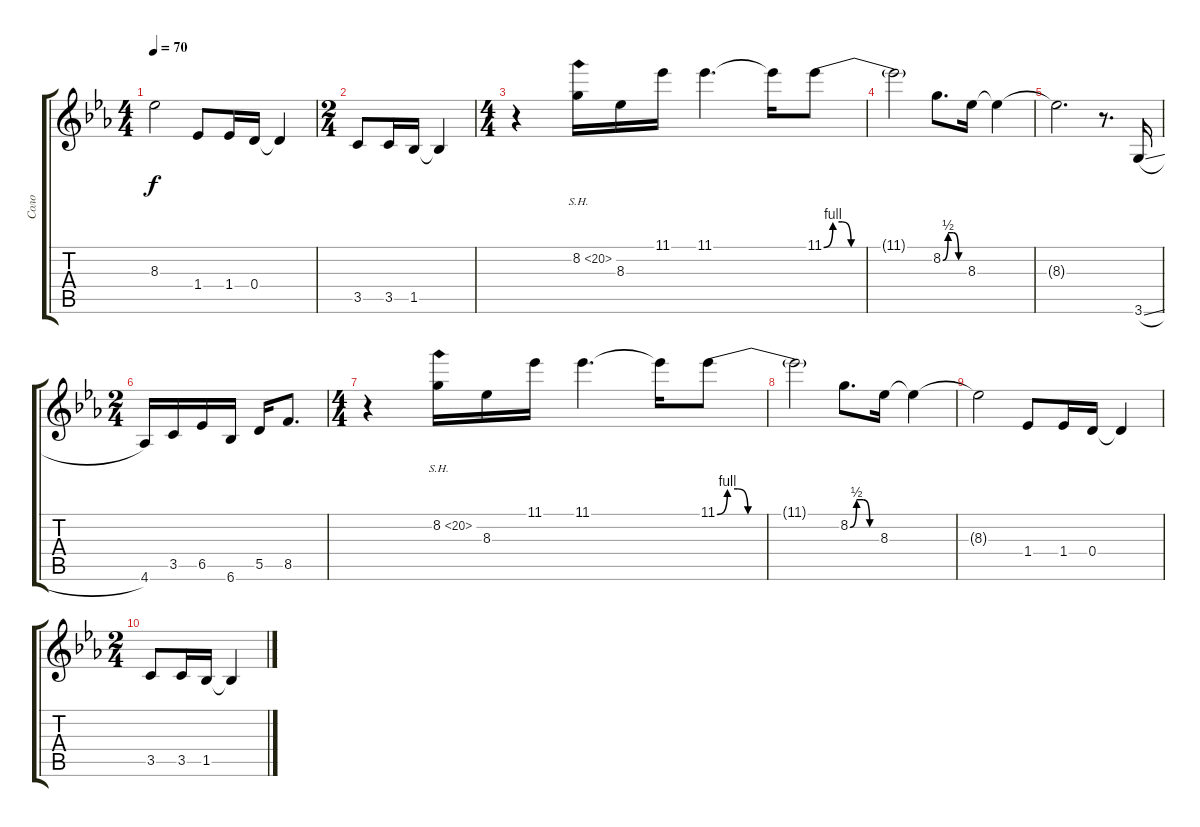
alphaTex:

\track ("Соло" "Соло") {instrument distortionguitar}
\staff {score tabs}
\tuning (E4 B3 G3 D3 A2 E2) {hide}
\ts (4 4)
\tempo 70
\clef g2
\ks eb
8.3{t}.2{dy f} 1.4.8{volume 12 instrument electricguitarmuted} 1.4.16 0.4.16 0.4{t}.4 |
\ts (2 4)
3.5.8 3.5.16 1.5.16 1.5{t}.4 |
\ts (4 4)
r.4{volume 10} 8.2{sh 12}.16 8.3.16 11.1.16 11.1.4{d} 11.1{t}.16 11.1{be (custom 0 0 5 4 10 4 15 0 30 0 60 0)}.8 |
11.1{t}.2 8.2{be (custom 0 0 15 2 30 2 45 0 60 0)}.8{d} 8.3.16 8.3{t}.4 |
8.3{t}.2{d} r.8{d volume 12 instrument overdrivenguitar} 3.6{sl}.16 |
\ts (2 4)
4.6.16 3.5.16 6.5.16 6.6.16 5.5.16 8.5.8{d} |
\ts (4 4)
r.4{volume 0 instrument distortionguitar} 8.2{sh 12}.16 8.3.16 11.1.16 11.1.4{d} 11.1{t}.16 11.1{be (custom 0 0 5 4 10 4 15 0 30 0 60 0)}.8 |
11.1{t}.2 8.2{be (custom 0 0 15 2 30 2 45 0 60 0)}.8{d} 8.3.16 8.3{t}.4 |
8.3{t}.2 1.4.8{volume 12 instrument electricguitarmuted} 1.4.16 0.4.16 0.4{t}.4 |
\ts (2 4)
3.5.8 3.5.16 1.5.16 1.5{t}.4
